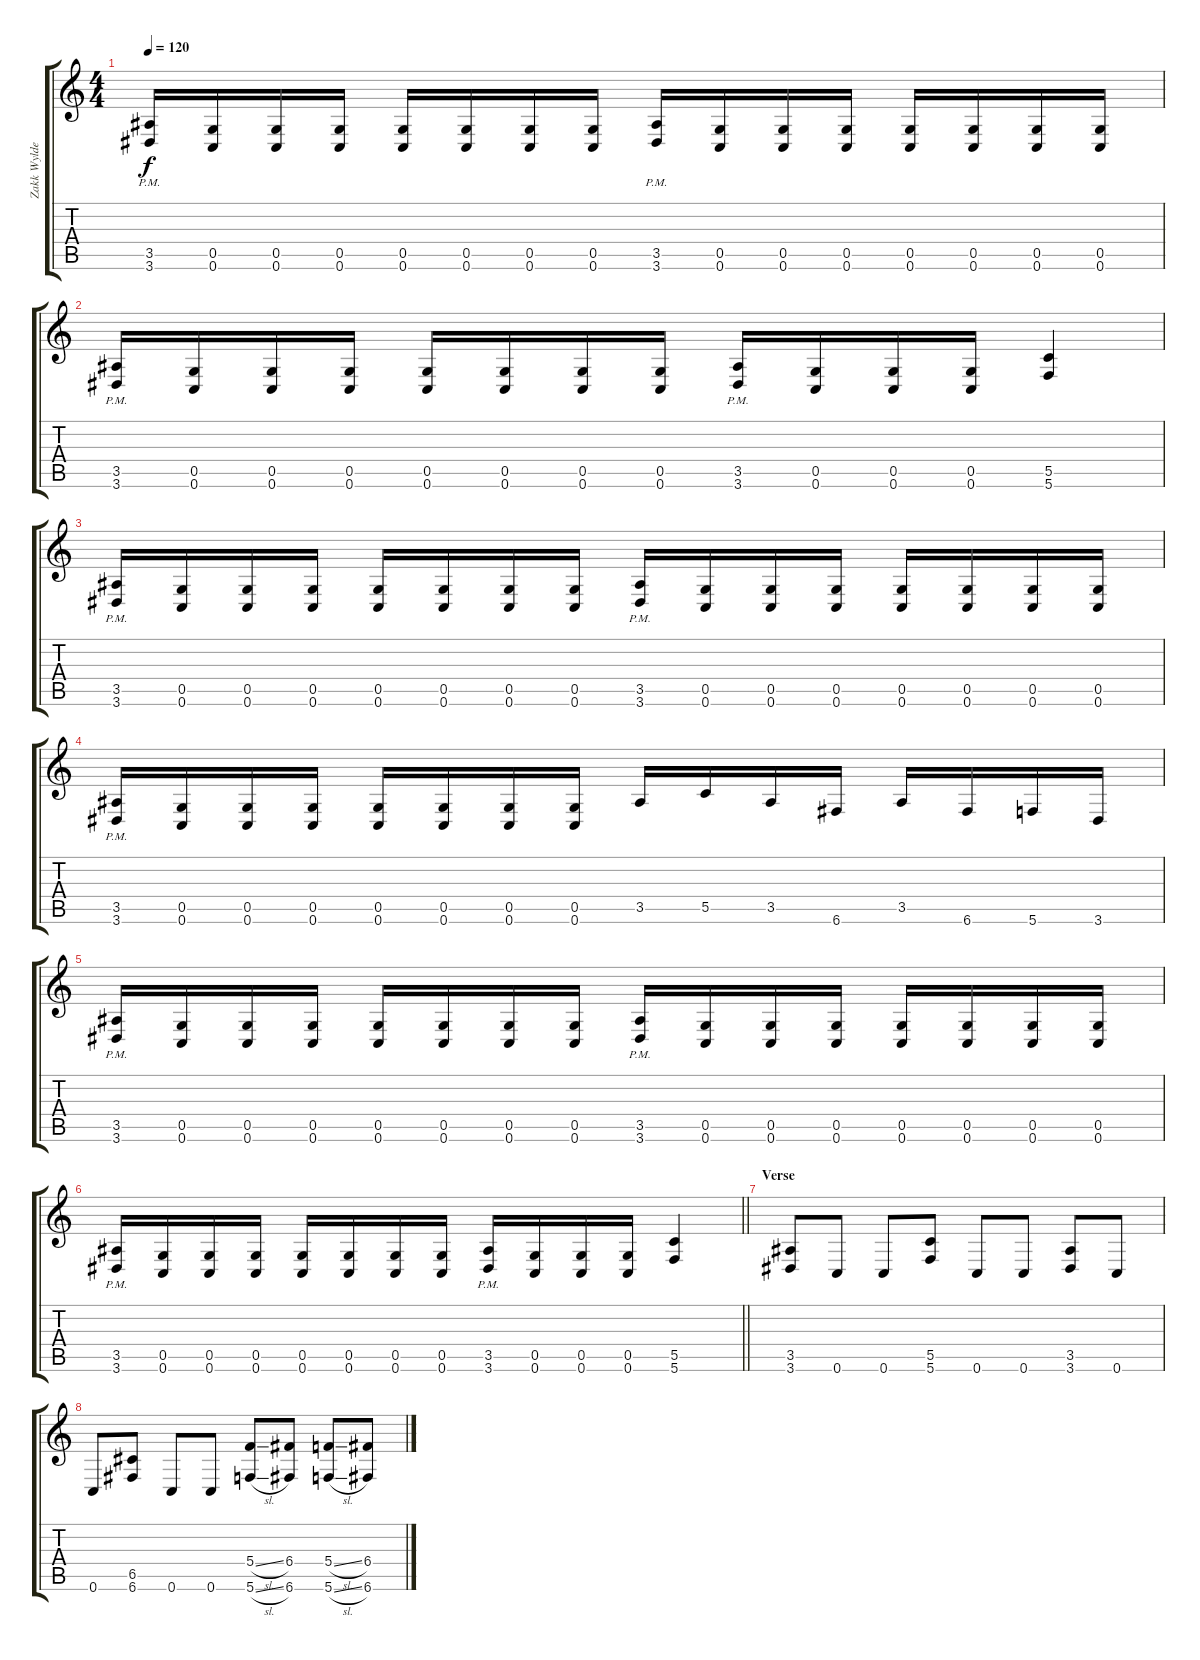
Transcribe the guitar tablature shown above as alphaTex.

\track ("Zakk Wylde" "Zakk Wylde") {instrument distortionguitar}
\staff {score tabs}
\tuning (D4 A3 F3 C3 G2 C2) {hide}
\ts (4 4)
\tempo 120
\clef g2
\ks c
(3.5{pm} 3.6{pm}).16{dy f} (0.5 0.6).16 (0.5 0.6).16 (0.5 0.6).16 (0.5 0.6).16 (0.5 0.6).16 (0.5 0.6).16 (0.5 0.6).16 (3.5{pm} 3.6{pm}).16 (0.5 0.6).16 (0.5 0.6).16 (0.5 0.6).16 (0.5 0.6).16 (0.5 0.6).16 (0.5 0.6).16 (0.5 0.6).16 |
(3.5{pm} 3.6{pm}).16 (0.5 0.6).16 (0.5 0.6).16 (0.5 0.6).16 (0.5 0.6).16 (0.5 0.6).16 (0.5 0.6).16 (0.5 0.6).16 (3.5{pm} 3.6{pm}).16 (0.5 0.6).16 (0.5 0.6).16 (0.5 0.6).16 (5.5 5.6).4 |
(3.5{pm} 3.6{pm}).16 (0.5 0.6).16 (0.5 0.6).16 (0.5 0.6).16 (0.5 0.6).16 (0.5 0.6).16 (0.5 0.6).16 (0.5 0.6).16 (3.5{pm} 3.6{pm}).16 (0.5 0.6).16 (0.5 0.6).16 (0.5 0.6).16 (0.5 0.6).16 (0.5 0.6).16 (0.5 0.6).16 (0.5 0.6).16 |
(3.5{pm} 3.6{pm}).16 (0.5 0.6).16 (0.5 0.6).16 (0.5 0.6).16 (0.5 0.6).16 (0.5 0.6).16 (0.5 0.6).16 (0.5 0.6).16 3.5.16 5.5.16 3.5.16 6.6.16 3.5.16 6.6.16 5.6.16 3.6.16 |
(3.5{pm} 3.6{pm}).16 (0.5 0.6).16 (0.5 0.6).16 (0.5 0.6).16 (0.5 0.6).16 (0.5 0.6).16 (0.5 0.6).16 (0.5 0.6).16 (3.5{pm} 3.6{pm}).16 (0.5 0.6).16 (0.5 0.6).16 (0.5 0.6).16 (0.5 0.6).16 (0.5 0.6).16 (0.5 0.6).16 (0.5 0.6).16 |
\barLineRight lightlight
(3.5{pm} 3.6{pm}).16 (0.5 0.6).16 (0.5 0.6).16 (0.5 0.6).16 (0.5 0.6).16 (0.5 0.6).16 (0.5 0.6).16 (0.5 0.6).16 (3.5{pm} 3.6{pm}).16 (0.5 0.6).16 (0.5 0.6).16 (0.5 0.6).16 (5.5 5.6).4 |
\section ("" "Verse")
(3.5 3.6).8 0.6.8 0.6.8 (5.5 5.6).8 0.6.8 0.6.8 (3.5 3.6).8 0.6.8 |
0.6.8 (6.5 6.6).8 0.6.8 0.6.8 (5.4{sl} 5.6{sl}).8 (6.4 6.6).8 (5.4{sl} 5.6{sl}).8 (6.4 6.6).8
